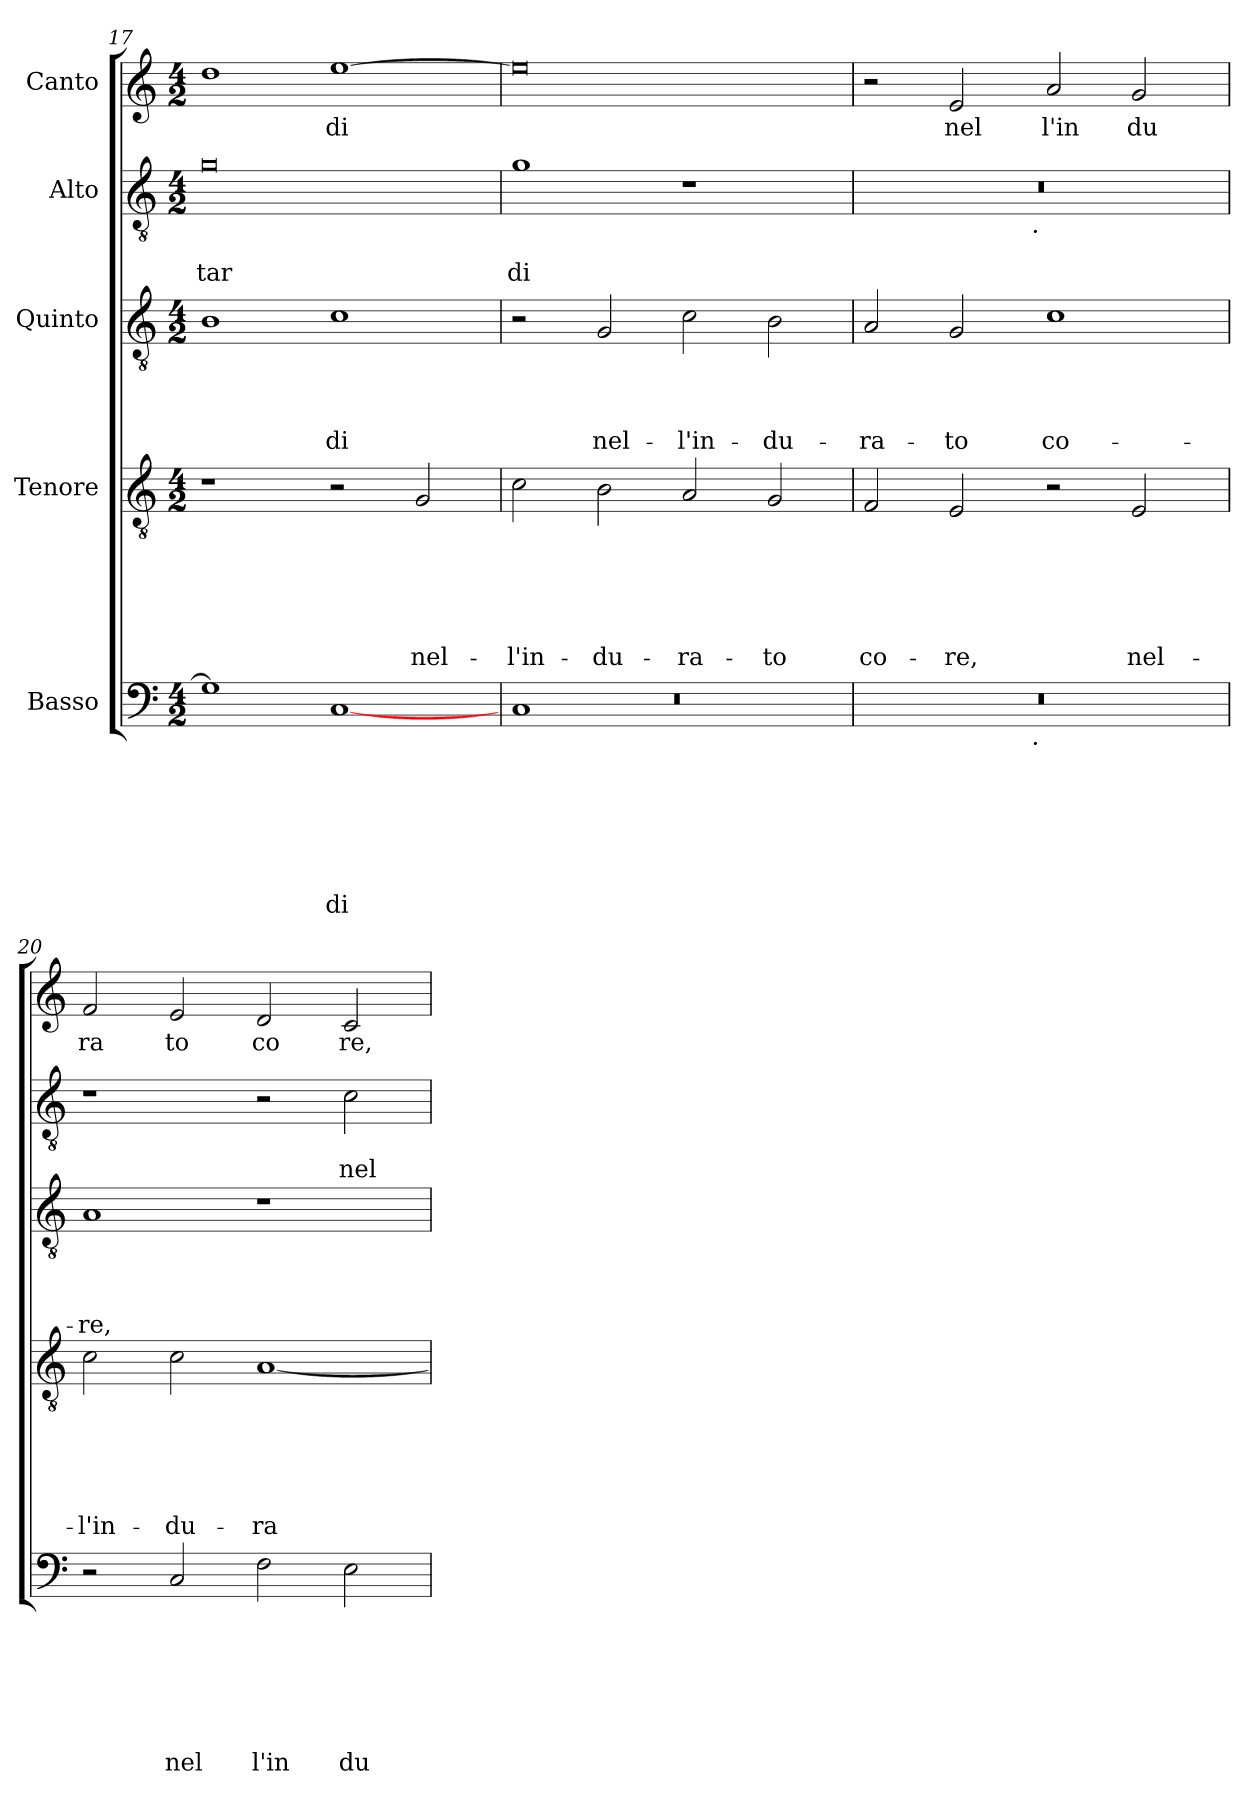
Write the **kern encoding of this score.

**kern	**text	**text	**text	**text	**text	**text	**text	**kern	**text	**text	**text	**text	**text	**text	**kern	**text	**text	**text	**text	**kern	**text	**text	**kern	**text
*part5	*part5	*part5	*part5	*part5	*part5	*part5	*part5	*part4	*part4	*part4	*part4	*part4	*part4	*part4	*part3	*part3	*part3	*part3	*part3	*part2	*part2	*part2	*part1	*part1
*staff5	*staff5	*staff5	*staff5	*staff5	*staff5	*staff5	*staff5	*staff4	*staff4	*staff4	*staff4	*staff4	*staff4	*staff4	*staff3	*staff3	*staff3	*staff3	*staff3	*staff2	*staff2	*staff2	*staff1	*staff1
*I"Basso	*	*	*	*	*	*	*	*I"Tenore	*	*	*	*	*	*	*I"Quinto	*	*	*	*	*I"Alto	*	*	*I"Canto	*
!!LO:LB:g=z
*clefF4	*	*	*	*	*	*	*	*clefGv2	*	*	*	*	*	*	*clefGv2	*	*	*	*	*clefGv2	*	*	*clefG2	*
*k[]	*	*	*	*	*	*	*	*k[]	*	*	*	*	*	*	*k[]	*	*	*	*	*k[]	*	*	*k[]	*
*C:	*	*	*	*	*	*	*	*C:	*	*	*	*	*	*	*C:	*	*	*	*	*C:	*	*	*C:	*
*M4/2	*	*	*	*	*	*	*	*M4/2	*	*	*	*	*	*	*M4/2	*	*	*	*	*M4/2	*	*	*M4/2	*
=17	=17	=17	=17	=17	=17	=17	=17	=17	=17	=17	=17	=17	=17	=17	=17	=17	=17	=17	=17	=17	=17	=17	=17	=17
!	!	!	!	!	!	!	!	!	!	!	!	!	!	!	!	!	!	!	!	!	!	!LO:LY:b	!	!
1G]	.	.	.	.	.	.	.	1r	.	.	.	.	.	.	1B	.	.	.	.	0g	.	tar	1dd	.
!	!	!	!	!	!	!	!LO:LY:b	!	!	!	!	!	!	!	!	!	!	!	!LO:LY:b	!	!	!	!	!LO:LY:b
[<1C	.	.	.	.	.	.	di	2r	.	.	.	.	.	.	1c	.	.	.	di	.	.	.	[>1ee	di
!	!	!	!	!	!	!	!	!	!	!	!	!	!	!LO:LY:b	!	!	!	!	!	!	!	!	!	!
.	.	.	.	.	.	.	.	2G/	.	.	.	.	.	nel-	.	.	.	.	.	.	.	.	.	.
=18	=18	=18	=18	=18	=18	=18	=18	=18	=18	=18	=18	=18	=18	=18	=18	=18	=18	=18	=18	=18	=18	=18	=18	=18
*^	*	*	*	*	*	*	*	*	*	*	*	*	*	*	*	*	*	*	*	*	*	*	*	*
*	*^	*	*	*	*	*	*	*	*	*	*	*	*	*	*	*	*	*	*	*	*	*	*	*	*
!	!	!LO:N:vis=1	!	!	!	!	!	!	!	!	!	!	!	!	!	!LO:LY:b	!	!	!	!	!	!	!	!LO:LY:b	!	!
0ryy	1C	0r	.	.	.	.	.	.	.	2c\	.	.	.	.	.	-l'in-	2r	.	.	.	.	1g	.	di	0ee]	.
!	!	!	!	!	!	!	!	!	!	!	!	!	!	!	!	!LO:LY:b	!	!	!	!	!LO:LY:b	!	!	!	!	!
.	.	.	.	.	.	.	.	.	.	2B\	.	.	.	.	.	-du-	2G/	.	.	.	nel-	.	.	.	.	.
!	!	!	!	!	!	!	!	!	!	!	!	!	!	!	!	!LO:LY:b	!	!	!	!	!LO:LY:b	!	!	!	!	!
.	1ryy	.	.	.	.	.	.	.	.	2A/	.	.	.	.	.	-ra-	2c\	.	.	.	-l'in-	1r	.	.	.	.
!	!	!	!	!	!	!	!	!	!	!	!	!	!	!	!	!LO:LY:b	!	!	!	!	!LO:LY:b	!	!	!	!	!
.	.	.	.	.	.	.	.	.	.	2G/	.	.	.	.	.	-to	2B\	.	.	.	-du-	.	.	.	.	.
*v	*v	*v	*	*	*	*	*	*	*	*	*	*	*	*	*	*	*	*	*	*	*	*	*	*	*	*
=19	=19	=19	=19	=19	=19	=19	=19	=19	=19	=19	=19	=19	=19	=19	=19	=19	=19	=19	=19	=19	=19	=19	=19	=19
!	!	!	!	!	!	!	!	!	!	!	!	!	!	!LO:LY:b	!	!	!	!	!LO:LY:b	!	!	!	!	!
*^	*	*	*	*	*	*	*	*	*	*	*	*	*	*	*	*	*	*	*	*^	*	*	*	*
0r	2ryy	.	.	.	.	.	.	.	2F/	.	.	.	.	.	co-	2A/	.	.	.	-ra-	0r	2ryy	.	.	2r	.
!	!	!	!	!	!	!	!	!	!	!	!	!	!	!	!LO:LY:b	!	!	!	!	!LO:LY:b	!	!	!	!	!	!LO:LY:b
.	4...ryy	.	.	.	.	.	.	.	2E/	.	.	.	.	.	-re,	2G/	.	.	.	-to	.	4...ryy	.	.	2e/	nel
!	!	!	!	!	!	!	!	!	!	!	!	!	!	!	!	!	!	!	!	!	!	!LO:TX:b:t=.	!	!	!	!
!	!LO:TX:b:t=.	!	!	!	!	!	!	!	!	!	!	!	!	!	!	!	!	!	!	!	!	!	!	!	!	!
.	1ryy	.	.	.	.	.	.	.	.	.	.	.	.	.	.	.	.	.	.	.	.	1ryy	.	.	.	.
!	!	!	!	!	!	!	!	!	!	!	!	!	!	!	!	!	!	!	!	!LO:LY:b	!	!	!	!	!	!LO:LY:b
.	.	.	.	.	.	.	.	.	2r	.	.	.	.	.	.	1c	.	.	.	co-	.	.	.	.	2a/	l'in
!	!	!	!	!	!	!	!	!	!	!	!	!	!	!	!LO:LY:b	!	!	!	!	!	!	!	!	!	!	!LO:LY:b
.	.	.	.	.	.	.	.	.	2E/	.	.	.	.	.	nel-	.	.	.	.	.	.	.	.	.	2g/	du
.	32ryy	.	.	.	.	.	.	.	.	.	.	.	.	.	.	.	.	.	.	.	.	32ryy	.	.	.	.
=20	=20	=20	=20	=20	=20	=20	=20	=20	=20	=20	=20	=20	=20	=20	=20	=20	=20	=20	=20	=20	=20	=20	=20	=20	=20	=20
!	!	!	!	!	!	!	!	!	!	!	!	!	!	!	!LO:LY:b	!	!	!	!	!LO:LY:b	!	!	!	!	!	!LO:LY:b
*v	*v	*	*	*	*	*	*	*	*	*	*	*	*	*	*	*	*	*	*	*	*v	*v	*	*	*	*
2r	.	.	.	.	.	.	.	2c\	.	.	.	.	.	-l'in-	1A	.	.	.	-re,	1r	.	.	2f/	ra
!	!	!	!	!	!	!	!LO:LY:b	!	!	!	!	!	!	!LO:LY:b	!	!	!	!	!	!	!	!	!	!LO:LY:b
2C/	.	.	.	.	.	.	nel	2c\	.	.	.	.	.	-du-	.	.	.	.	.	.	.	.	2e/	to
!	!	!	!	!	!	!	!LO:LY:b	!	!	!	!	!	!	!LO:LY:b	!	!	!	!	!	!	!	!	!	!LO:LY:b
2F\	.	.	.	.	.	.	l'in	[<1A	.	.	.	.	.	-ra-	1r	.	.	.	.	2r	.	.	2d/	co
!	!	!	!	!	!	!	!LO:LY:b	!	!	!	!	!	!	!	!	!	!	!	!	!	!	!LO:LY:b	!	!LO:LY:b
2E\	.	.	.	.	.	.	du	.	.	.	.	.	.	.	.	.	.	.	.	2c\	.	nel	2c/	re,
=	=	=	=	=	=	=	=	=	=	=	=	=	=	=	=	=	=	=	=	=	=	=	=	=
*-	*-	*-	*-	*-	*-	*-	*-	*-	*-	*-	*-	*-	*-	*-	*-	*-	*-	*-	*-	*-	*-	*-	*-	*-
